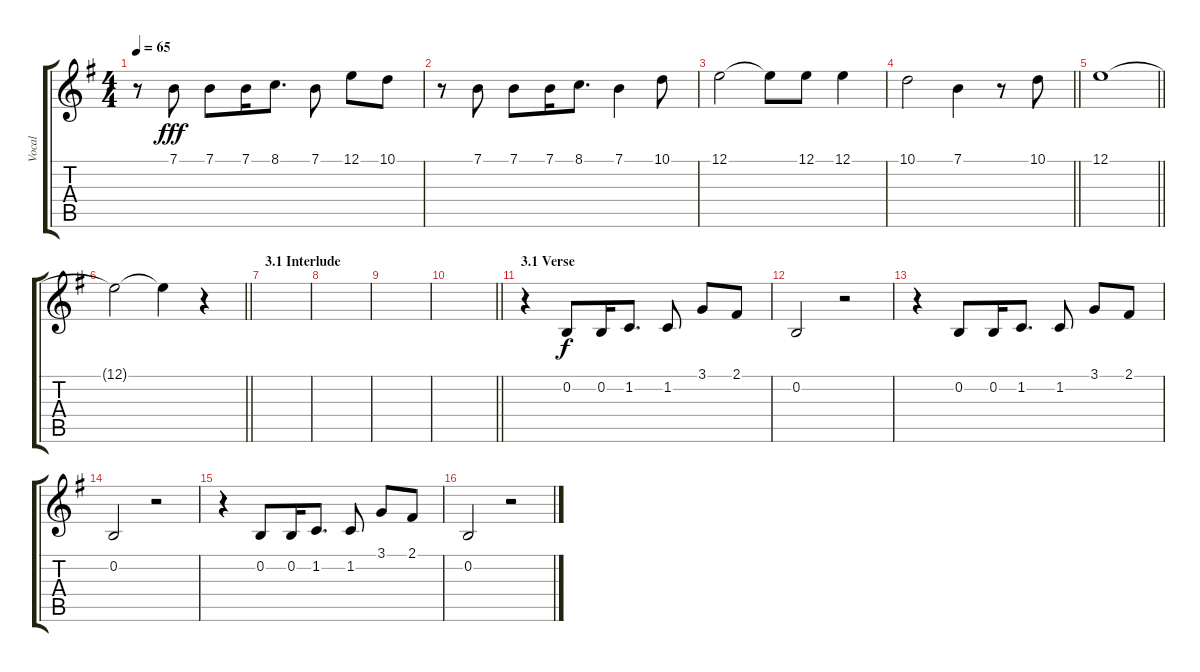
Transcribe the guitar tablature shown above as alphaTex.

\track ("Vocal" "Vocal") {instrument tenorsax}
\staff {score tabs}
\tuning (E4 B3 G3 D3 A2 E2) {hide}
\ts (4 4)
\tempo 65
\clef g2
\ks eminor
r.8{dy fff} 7.1.8 7.1.8 7.1.16 8.1.8{d} 7.1.8 12.1.8 10.1.8 |
r.8 7.1.8 7.1.8 7.1.16 8.1.8{d} 7.1.4 10.1.8 |
12.1.2 12.1{t}.8 12.1.8 12.1.4 |
\barLineRight lightlight
10.1.2 7.1.4 r.8 10.1.8 |
\barLineRight lightlight
12.1.1 |
\barLineRight lightlight
12.1{t}.2 12.1{t}.4 r.4 |
\section ("" "3.1 Interlude ")
|
|
|
\barLineRight lightlight
|
\section ("" "3.1 Verse")
r.4 0.2.8{dy f} 0.2.16 1.2.8{d} 1.2.8 3.1.8 2.1.8 |
0.2.2 r.2 |
r.4 0.2.8 0.2.16 1.2.8{d} 1.2.8 3.1.8 2.1.8 |
0.2.2 r.2 |
r.4 0.2.8 0.2.16 1.2.8{d} 1.2.8 3.1.8 2.1.8 |
0.2.2 r.2
